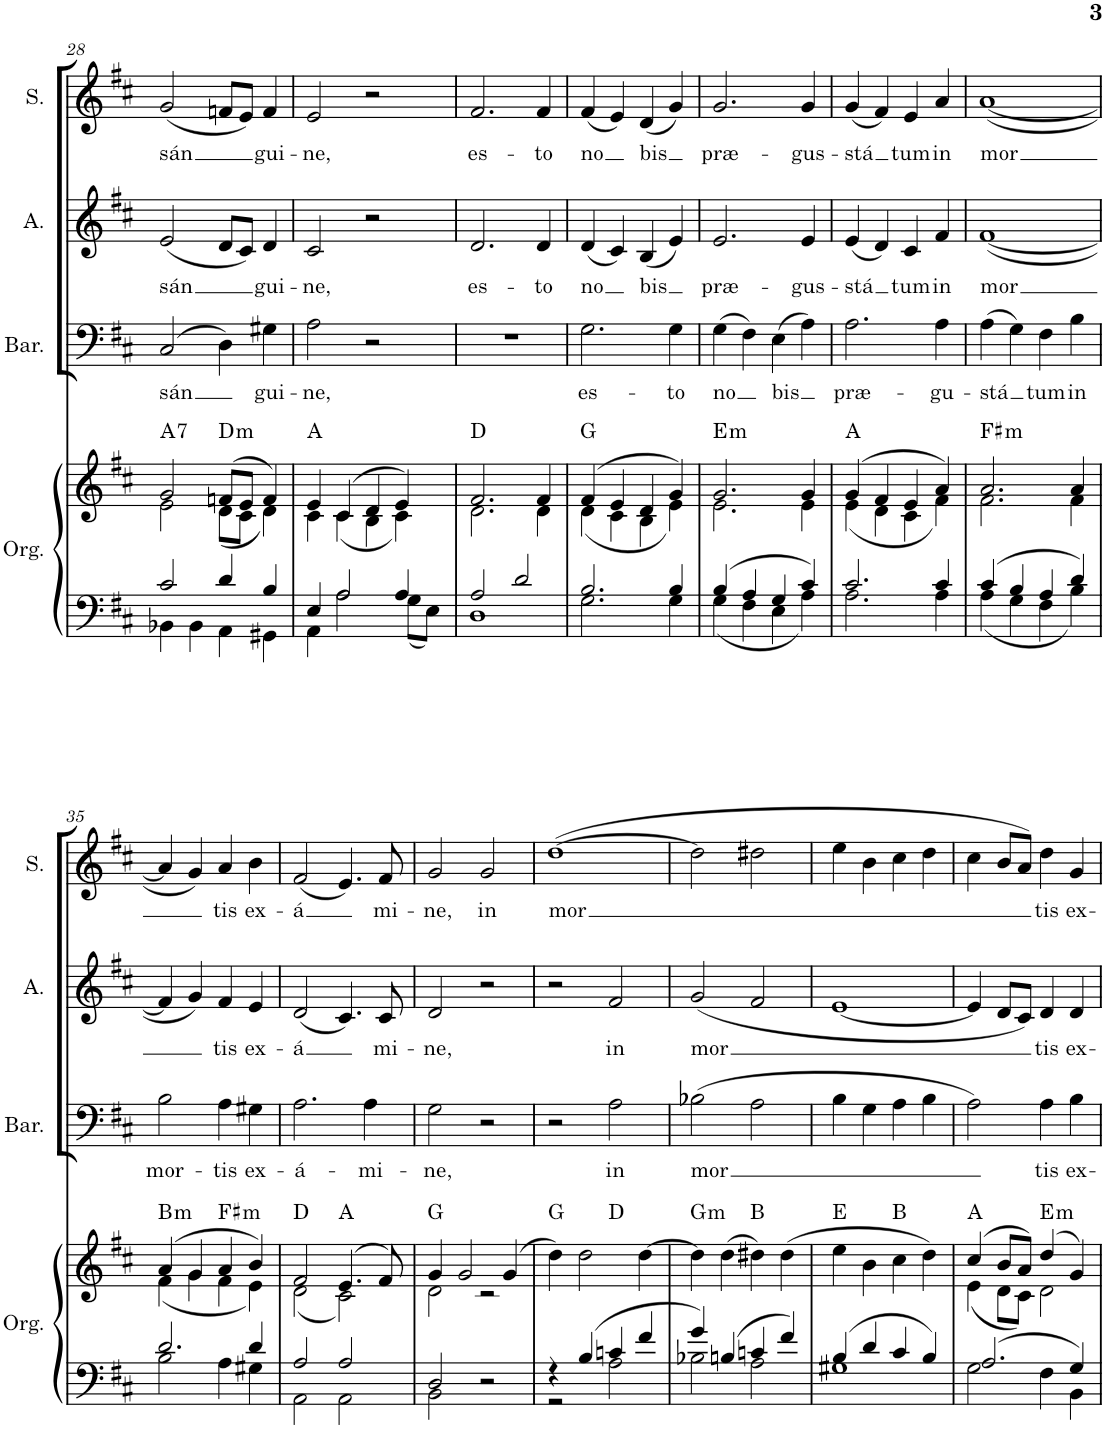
**kern	**kern	**harte	**kern	**text	**kern	**text	**kern	**text
*part4	*part4	*part4	*part3	*part3	*part2	*part2	*part1	*part1
*staff5	*staff4	*	*staff3	*staff3	*staff2	*staff2	*staff1	*staff1
*I"Órgano	*	*	*I"Barítono	*	*I"Alto	*	*I"Soprano	*
*	*	*	*I'Bar.	*	*I'A.	*	*I'S.	*
!!LO:PB:g=z
*clefF4	*clefG2	*	*clefF4	*	*clefG2	*	*clefG2	*
*k[f#c#]	*k[f#c#]	*	*k[f#c#]	*	*k[f#c#]	*	*k[f#c#]	*
*M4/4	*M4/4	*	*M4/4	*	*M4/4	*	*M4/4	*
*met(c)	*met(c)	*	*met(c)	*	*met(c)	*	*met(c)	*
=28	=28	=28	=28	=28	=28	=28	=28	=28
*^	*^	*	*	*	*	*	*	*
!	!	!	!	!LO:H:kt=7	!	!LO:LY:b	!	!LO:LY:b	!	!LO:LY:b
2c#/	4BB-X\	2g/	2e\	A:7	(2C#/	sán	(2e/	sán	(2g/	sán
.	4BB-\	.	.	.	.	.	.	.	.	.
!	!	!	!	!LO:H:kt=m	!	!	!	!	!	!
4d/	4AA\	(8fn/L	(8d\L	D:min	4D\)	.	8d/L	.	8fn/L	.
.	.	8e/J	8c#\J	.	.	.	8c#/J)	.	8e/J)	.
!	!	!	!	!	!	!LO:LY:b	!	!LO:LY:b	!	!LO:LY:b
4B/	4GG#X\	4f/)	4d\)	.	4G#X\	gui-	4d/	gui-	4f/	gui-
=29	=29	=29	=29	=29	=29	=29	=29	=29	=29	=29
!	!	!	!	!	!	!LO:LY:b	!	!LO:LY:b	!	!LO:LY:b
4E/	4AA\	4e/	4c#\	A:maj	2A\	-ne,	2c#/	-ne,	2e/	-ne,
2A/	2A\	(4c#/	(4c#\	.	.	.	.	.	.	.
.	.	4d/	4B\	.	2r	.	2r	.	2r	.
4A/	8G\L	4e/)	4c#\)	.	.	.	.	.	.	.
.	8E\J	.	.	.	.	.	.	.	.	.
=30	=30	=30	=30	=30	=30	=30	=30	=30	=30	=30
!	!	!	!	!	!	!	!	!LO:LY:b	!	!LO:LY:b
2A/	1D	2.f#/	2.d\	D:maj	1r	.	2.d/	es-	2.f#/	es-
2d/	.	.	.	.	.	.	.	.	.	.
!	!	!	!	!	!	!	!	!LO:LY:b	!	!LO:LY:b
.	.	4f#/	4d\	.	.	.	4d/	-to	4f#/	-to
=31	=31	=31	=31	=31	=31	=31	=31	=31	=31	=31
!	!	!	!	!	!	!LO:LY:b	!	!LO:LY:b	!	!LO:LY:b
2.B/	2.G\	(4f#/	(4d\	G:maj	2.G\	es-	(4d/	no	(4f#/	no
.	.	4e/	4c#\	.	.	.	4c#/)	.	4e/)	.
!	!	!	!	!	!	!	!	!LO:LY:b	!	!LO:LY:b
.	.	4d/	4B\	.	.	.	(4B/	bis	(4d/	bis
!	!	!	!	!	!	!LO:LY:b	!	!	!	!
4B/	4G\	4g/)	4e\)	.	4G\	-to	4e/)	.	4g/)	.
=32	=32	=32	=32	=32	=32	=32	=32	=32	=32	=32
!	!	!	!	!LO:H:kt=m	!	!LO:LY:b	!	!LO:LY:b	!	!LO:LY:b
4B/	4G\	2.g/	2.e\	E:min	(4G\	no	2.e/	præ-	2.g/	præ-
4A/	4F#\	.	.	.	4F#\)	.	.	.	.	.
!	!	!	!	!	!	!LO:LY:b	!	!	!	!
4G/	4E\	.	.	.	(4E\	bis	.	.	.	.
!	!	!	!	!	!	!	!	!LO:LY:b	!	!LO:LY:b
4c#/	4A\	4g/	4e\	.	4A\)	.	4e/	-gus-	4g/	-gus-
=33	=33	=33	=33	=33	=33	=33	=33	=33	=33	=33
!	!	!	!	!	!	!LO:LY:b	!	!LO:LY:b	!	!LO:LY:b
2.c#/	2.A\	(4g/	(4e\	A:maj	2.A\	præ-	(4e/	-stá	(4g/	-stá
.	.	4f#/	4d\	.	.	.	4d/)	.	4f#/)	.
!	!	!	!	!	!	!	!	!LO:LY:b	!	!LO:LY:b
.	.	4e/	4c#\	.	.	.	4c#/	tum	4e/	tum
!	!	!	!	!	!	!LO:LY:b	!	!LO:LY:b	!	!LO:LY:b
4c#/	4A\	4a/)	4f#\)	.	4A\	-gu-	4f#/	in	4a/	in
=34	=34	=34	=34	=34	=34	=34	=34	=34	=34	=34
!	!	!	!	!LO:H:kt=m	!	!LO:LY:b	!	!LO:LY:b	!	!LO:LY:b
4c#/	4A\	2.a/	2.f#\	F#:min	(4A\	-stá	([1f#	mor	([1a	mor
4B/	4G\	.	.	.	4G\)	.	.	.	.	.
!	!	!	!	!	!	!LO:LY:b	!	!	!	!
4A/	4F#\	.	.	.	4F#\	tum	.	.	.	.
!	!	!	!	!	!	!LO:LY:b	!	!	!	!
4d/	4B\	4a/	4f#\	.	4B\	in	.	.	.	.
!!LO:LB:g=z
=35	=35	=35	=35	=35	=35	=35	=35	=35	=35	=35
!	!	!	!	!LO:H:kt=m	!	!LO:LY:b	!	!	!	!
2.d/	2B\	(4a/	(4f#\	B:min	2B\	mor-	4f#/]	.	4a/]	.
.	.	4g/	4g\	.	.	.	4g/)	.	4g/)	.
!	!	!	!	!LO:H:kt=m	!	!LO:LY:b	!	!LO:LY:b	!	!LO:LY:b
.	4A\	4a/	4f#\	F#:min	4A\	-tis	4f#/	tis	4a/	tis
!	!	!	!	!	!	!LO:LY:b	!	!LO:LY:b	!	!LO:LY:b
4d/	4G#X\	4b/)	4e\)	.	4G#X\	ex-	4e/	ex-	4b\	ex-
=36	=36	=36	=36	=36	=36	=36	=36	=36	=36	=36
!	!	!	!	!	!	!LO:LY:b	!	!LO:LY:b	!	!LO:LY:b
2A/	2AA\	2f#/	(2d\	D:maj	2.A\	-á-	(2d/	-á	(2f#/	-á
2A/	2AA\	(4.e/	2c#\)	A:maj	.	.	4.c#/)	.	4.e/)	.
!	!	!	!	!	!	!LO:LY:b	!	!	!	!
.	.	.	.	.	4A\	-mi-	.	.	.	.
!	!	!	!	!	!	!	!	!LO:LY:b	!	!LO:LY:b
.	.	8f#/)	.	.	.	.	8c#/	mi-	8f#/	mi-
=37	=37	=37	=37	=37	=37	=37	=37	=37	=37	=37
!	!	!	!	!	!	!LO:LY:b	!	!LO:LY:b	!	!LO:LY:b
2D/	2BB\	4g/	2d\	G:maj	2G\	-ne,	2d/	-ne,	2g/	-ne,
.	.	2g/	.	.	.	.	.	.	.	.
!	!	!	!	!	!	!	!	!	!	!LO:LY:b
2r	2ryy	.	2r	.	2r	.	2r	.	2g/	in
.	.	(4g/	.	.	.	.	.	.	.	.
=38	=38	=38	=38	=38	=38	=38	=38	=38	=38	=38
!	!	!	!	!	!	!	!	!	!	!LO:LY:b
4r	2r	4dd\)	2ryy	G:maj	2r	.	2r	.	([1dd	mor
4B/	.	2dd\	.	.	.	.	.	.	.	.
!	!	!	!	!	!	!LO:LY:b	!	!LO:LY:b	!	!
4cn/	2A\	.	2ryy	D:maj	2A\	in	2f#/	in	.	.
4f#/	.	[4dd\	.	.	.	.	.	.	.	.
=39	=39	=39	=39	=39	=39	=39	=39	=39	=39	=39
!	!	!	!	!LO:H:kt=m	!	!LO:LY:b	!	!LO:LY:b	!	!
*	*	*v	*v	*	*	*	*	*	*	*
4g/	2B-X\	4dd\]	G:min	(2B-X\	mor	(2g/	mor	2dd\]	.
4Bn/	.	(4dd\	.	.	.	.	.	.	.
4cn/	2A\	4dd#X\)	B:maj	2A\	.	2f#/	.	2dd#X\	.
4f#/	.	(4dd#\	.	.	.	.	.	.	.
=40	=40	=40	=40	=40	=40	=40	=40	=40	=40
4B/	1G#X	4ee\	E:maj	4B\	.	[1e	.	4ee\	.
4d/	.	4b\	.	4G\	.	.	.	4b\	.
4c#/	.	4cc#\	B:maj	4A\	.	.	.	4cc#\	.
4B/	.	4dd\)	.	4B\	.	.	.	4dd\	.
=41	=41	=41	=41	=41	=41	=41	=41	=41	=41
*	*	*^	*	*	*	*	*	*	*
2.A/	2G\	(4cc#/	(4e\	A:maj	2A\)	.	4e/]	.	4cc#\	.
.	.	8b/L	8d\L	.	.	.	8d/L	.	8b/L	.
.	.	8a/J)	8c#\J)	.	.	.	8c#/J)	.	8a/J)	.
!	!	!	!	!LO:H:kt=m	!	!LO:LY:b	!	!LO:LY:b	!	!LO:LY:b
.	4F#\	(4dd/	2d\	E:min	4A\	tis	4d/	tis	4dd\	tis
!	!	!	!	!	!	!LO:LY:b	!	!LO:LY:b	!	!LO:LY:b
4G/	4BB\	4g/)	.	.	4B\	ex-	4d/	ex-	4g/	ex-
*v	*v	*	*	*	*	*	*	*	*	*
*	*v	*v	*	*	*	*	*	*	*
=	=	=	=	=	=	=	=	=
*-	*-	*-	*-	*-	*-	*-	*-	*-
